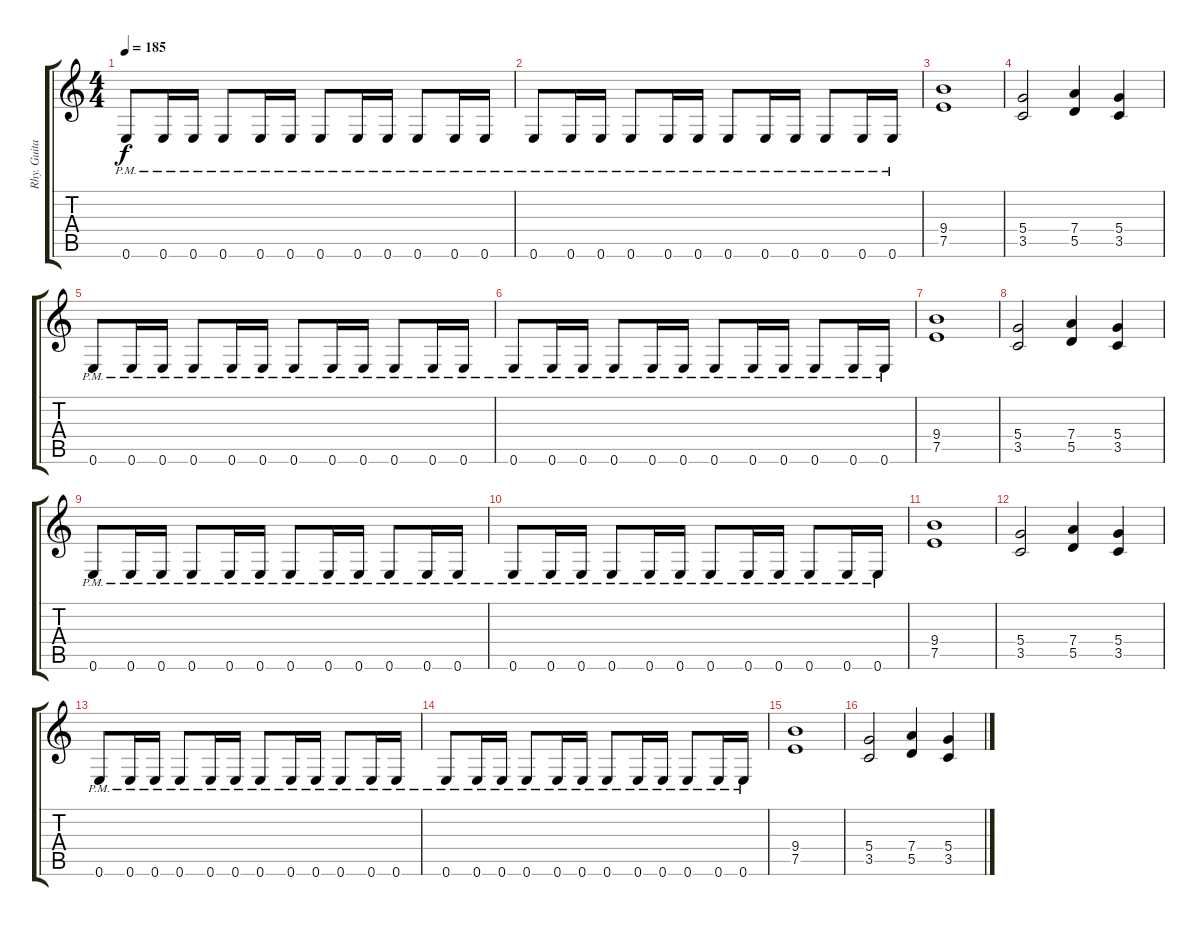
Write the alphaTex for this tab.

\track ("Rhy. Guitar 1" "Rhy. Guita") {instrument distortionguitar}
\staff {score tabs}
\tuning (E4 B3 G3 D3 A2 E2) {hide}
\ts (4 4)
\tempo 185
\clef g2
\ks c
0.6{pm}.8{dy f} 0.6{pm}.16 0.6{pm}.16 0.6{pm}.8 0.6{pm}.16 0.6{pm}.16 0.6{pm}.8 0.6{pm}.16 0.6{pm}.16 0.6{pm}.8 0.6{pm}.16 0.6{pm}.16 |
0.6{pm}.8 0.6{pm}.16 0.6{pm}.16 0.6{pm}.8 0.6{pm}.16 0.6{pm}.16 0.6{pm}.8 0.6{pm}.16 0.6{pm}.16 0.6{pm}.8 0.6{pm}.16 0.6{pm}.16 |
(9.4 7.5).1 |
(5.4 3.5).2 (7.4 5.5).4 (5.4 3.5).4 |
0.6{pm}.8 0.6{pm}.16 0.6{pm}.16 0.6{pm}.8 0.6{pm}.16 0.6{pm}.16 0.6{pm}.8 0.6{pm}.16 0.6{pm}.16 0.6{pm}.8 0.6{pm}.16 0.6{pm}.16 |
0.6{pm}.8 0.6{pm}.16 0.6{pm}.16 0.6{pm}.8 0.6{pm}.16 0.6{pm}.16 0.6{pm}.8 0.6{pm}.16 0.6{pm}.16 0.6{pm}.8 0.6{pm}.16 0.6{pm}.16 |
(9.4 7.5).1 |
(5.4 3.5).2 (7.4 5.5).4 (5.4 3.5).4 |
0.6{pm}.8 0.6{pm}.16 0.6{pm}.16 0.6{pm}.8 0.6{pm}.16 0.6{pm}.16 0.6{pm}.8 0.6{pm}.16 0.6{pm}.16 0.6{pm}.8 0.6{pm}.16 0.6{pm}.16 |
0.6{pm}.8 0.6{pm}.16 0.6{pm}.16 0.6{pm}.8 0.6{pm}.16 0.6{pm}.16 0.6{pm}.8 0.6{pm}.16 0.6{pm}.16 0.6{pm}.8 0.6{pm}.16 0.6{pm}.16 |
(9.4 7.5).1 |
(5.4 3.5).2 (7.4 5.5).4 (5.4 3.5).4 |
0.6{pm}.8 0.6{pm}.16 0.6{pm}.16 0.6{pm}.8 0.6{pm}.16 0.6{pm}.16 0.6{pm}.8 0.6{pm}.16 0.6{pm}.16 0.6{pm}.8 0.6{pm}.16 0.6{pm}.16 |
0.6{pm}.8 0.6{pm}.16 0.6{pm}.16 0.6{pm}.8 0.6{pm}.16 0.6{pm}.16 0.6{pm}.8 0.6{pm}.16 0.6{pm}.16 0.6{pm}.8 0.6{pm}.16 0.6{pm}.16 |
(9.4 7.5).1 |
(5.4 3.5).2 (7.4 5.5).4 (5.4 3.5).4
